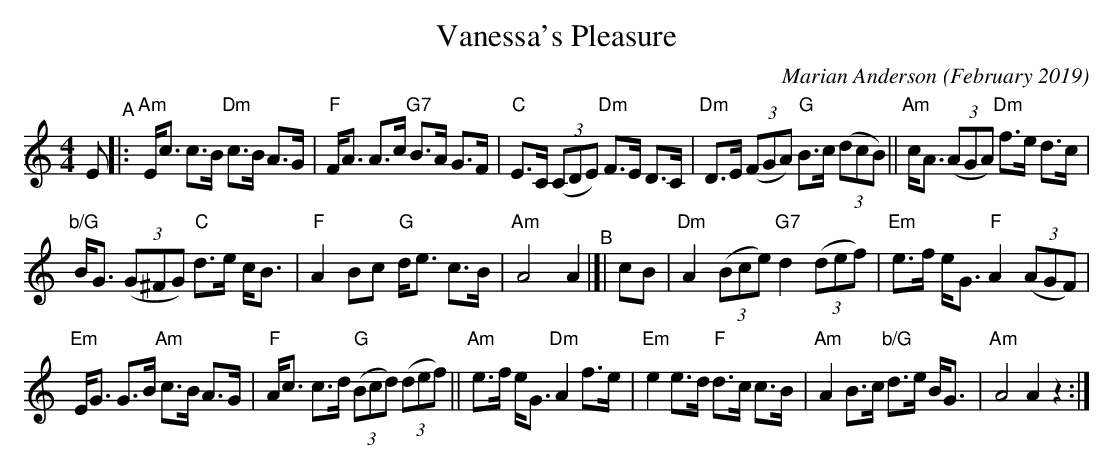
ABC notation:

X:1
T: Vanessa's Pleasure
C: Marian Anderson (February 2019)
M: 4/4
L: 1/8
K: Am
E "^A"|:\
"Am"E<c c>B "Dm"c>B A>G | "F"F<A A>c "G7"B>A G>F | "C"E>C ((3CDE) "Dm"F>E D>C | "Dm"D>E (3(FGA) "G"B>c (3(dcB) || "Am"c<A (3(AGA) "Dm"f>e d>c |
"b/G"B<G (3(G^FG) "C"d>e c<B | "F"A2 Bc "G"d<e c>B | "Am"A4 A2 "^B"|[| cB | "Dm"A2 (3(Bce) "G7"d2 (3(def) | "Em"e>f e<G "F"A2 (3(AGF) |
"Em"E<G G>B "Am"c>B A>G | "F" A<c c>d "G"(3(Bcd) (3(def) || "Am"e>f e<G "Dm"A2 f>e | "Em"e2 e>d "F"d>c c>B | "Am"A2 B>c "b/G"d>e B<G | "Am"A4 A2 z2 :|
